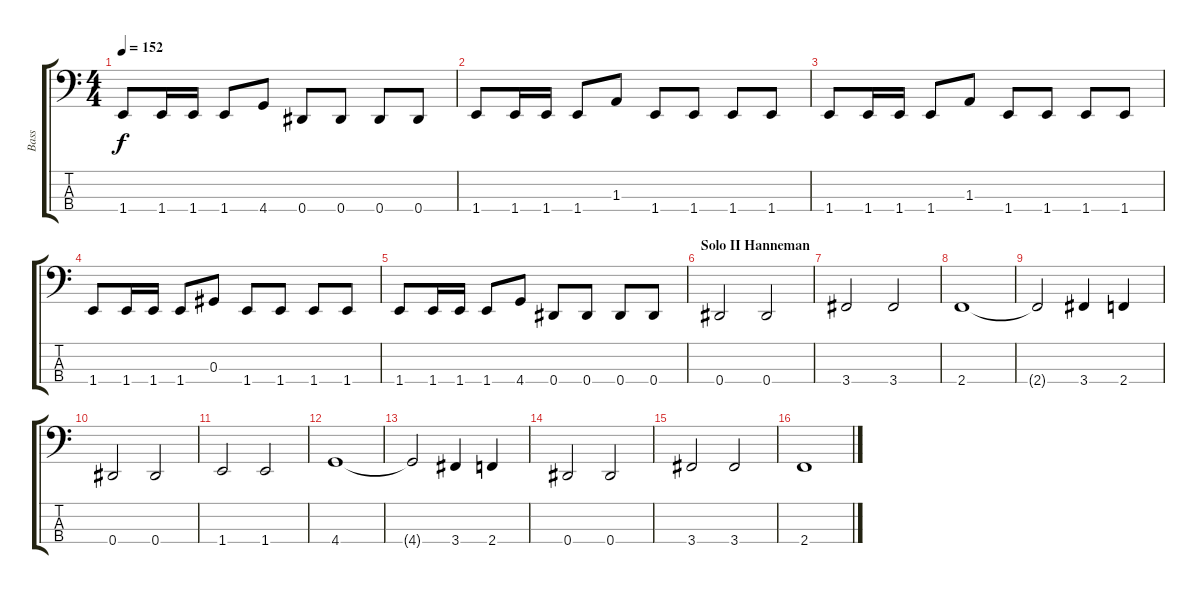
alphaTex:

\track ("Bass" "Bass") {instrument electricbassfinger}
\staff {score tabs}
\tuning (Gb2 Db2 Ab1 Eb1) {hide}
\ts (4 4)
\tempo 152
\clef f4
\ks c
1.4.8{dy f} 1.4.16 1.4.16 1.4.8 4.4.8 0.4.8 0.4.8 0.4.8 0.4.8 |
1.4.8 1.4.16 1.4.16 1.4.8 1.3.8 1.4.8 1.4.8 1.4.8 1.4.8 |
1.4.8 1.4.16 1.4.16 1.4.8 1.3.8 1.4.8 1.4.8 1.4.8 1.4.8 |
1.4.8 1.4.16 1.4.16 1.4.8 0.3.8 1.4.8 1.4.8 1.4.8 1.4.8 |
1.4.8 1.4.16 1.4.16 1.4.8 4.4.8 0.4.8 0.4.8 0.4.8 0.4.8 |
\section ("" "Solo II Hanneman")
0.4.2 0.4.2 |
3.4.2 3.4.2 |
2.4.1 |
2.4{t}.2 3.4.4 2.4.4 |
0.4.2 0.4.2 |
1.4.2 1.4.2 |
4.4.1 |
4.4{t}.2 3.4.4 2.4.4 |
0.4.2 0.4.2 |
3.4.2 3.4.2 |
2.4.1
